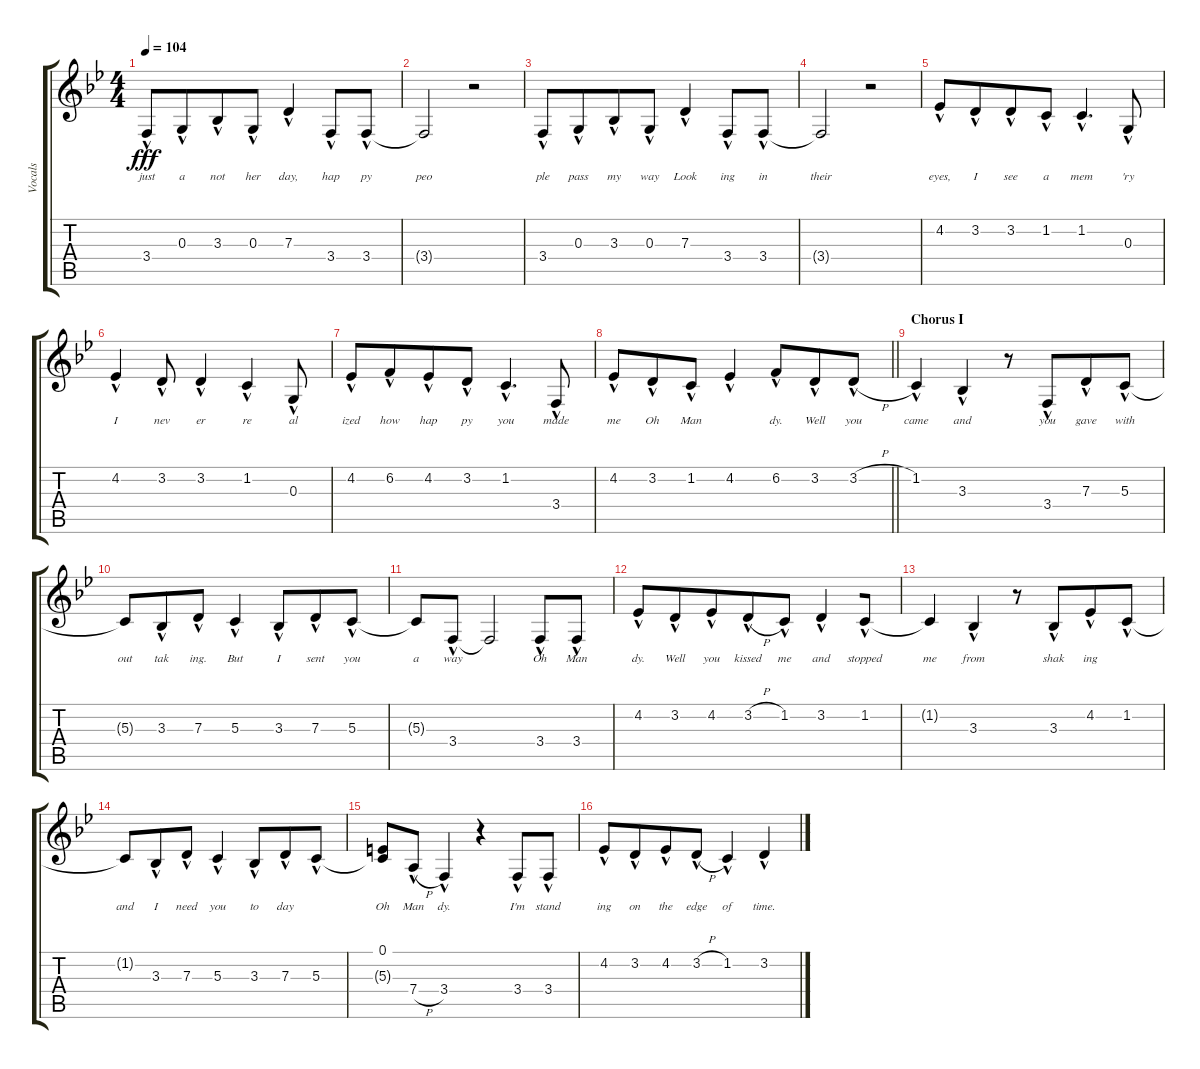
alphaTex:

\track ("Vocals" "Vocals") {instrument lead2sawtooth}
\staff {score tabs}
\tuning (E4 B3 G3 D3 A2 E2) {hide}
\ts (4 4)
\tempo 104
\clef g2
\ks bb
3.4{hac}.8{lyrics (0 "just") lyrics (1 "") lyrics (2 "") lyrics (3 "") lyrics (4 "") dy fff} 0.3{hac}.8{lyrics (0 "a") lyrics (1 "") lyrics (2 "") lyrics (3 "") lyrics (4 "") beam merge} 3.3{hac}.8{lyrics (0 "not") lyrics (1 "") lyrics (2 "") lyrics (3 "") lyrics (4 "")} 0.3{hac}.8{lyrics (0 "her") lyrics (1 "") lyrics (2 "") lyrics (3 "") lyrics (4 "")} 7.3{hac}.4{lyrics (0 "day,") lyrics (1 "") lyrics (2 "") lyrics (3 "") lyrics (4 "")} 3.4{hac}.8{lyrics (0 "hap") lyrics (1 "") lyrics (2 "") lyrics (3 "") lyrics (4 "")} 3.4{hac}.8{lyrics (0 "py") lyrics (1 "") lyrics (2 "") lyrics (3 "") lyrics (4 "")} |
3.4{t}.2{lyrics (0 "peo") lyrics (1 "") lyrics (2 "") lyrics (3 "") lyrics (4 "")} r.2 |
3.4{hac}.8{lyrics (0 "ple") lyrics (1 "") lyrics (2 "") lyrics (3 "") lyrics (4 "")} 0.3{hac}.8{lyrics (0 "pass") lyrics (1 "") lyrics (2 "") lyrics (3 "") lyrics (4 "") beam merge} 3.3{hac}.8{lyrics (0 "my") lyrics (1 "") lyrics (2 "") lyrics (3 "") lyrics (4 "")} 0.3{hac}.8{lyrics (0 "way") lyrics (1 "") lyrics (2 "") lyrics (3 "") lyrics (4 "")} 7.3{hac}.4{lyrics (0 "Look") lyrics (1 "") lyrics (2 "") lyrics (3 "") lyrics (4 "")} 3.4{hac}.8{lyrics (0 "ing") lyrics (1 "") lyrics (2 "") lyrics (3 "") lyrics (4 "")} 3.4{hac}.8{lyrics (0 "in") lyrics (1 "") lyrics (2 "") lyrics (3 "") lyrics (4 "")} |
3.4{t}.2{lyrics (0 "their") lyrics (1 "") lyrics (2 "") lyrics (3 "") lyrics (4 "")} r.2 |
4.2{hac}.8{lyrics (0 "eyes,") lyrics (1 "") lyrics (2 "") lyrics (3 "") lyrics (4 "")} 3.2{hac}.8{lyrics (0 "I") lyrics (1 "") lyrics (2 "") lyrics (3 "") lyrics (4 "") beam merge} 3.2{hac}.8{lyrics (0 "see") lyrics (1 "") lyrics (2 "") lyrics (3 "") lyrics (4 "")} 1.2{hac}.8{lyrics (0 "a") lyrics (1 "") lyrics (2 "") lyrics (3 "") lyrics (4 "")} 1.2{hac}.4{d lyrics (0 "mem") lyrics (1 "") lyrics (2 "") lyrics (3 "") lyrics (4 "")} 0.3{hac}.8{lyrics (0 "'ry") lyrics (1 "") lyrics (2 "") lyrics (3 "") lyrics (4 "")} |
4.2{hac}.4{lyrics (0 "I") lyrics (1 "") lyrics (2 "") lyrics (3 "") lyrics (4 "")} 3.2{hac}.8{lyrics (0 "nev") lyrics (1 "") lyrics (2 "") lyrics (3 "") lyrics (4 "")} 3.2{hac}.4{lyrics (0 "er") lyrics (1 "") lyrics (2 "") lyrics (3 "") lyrics (4 "")} 1.2{hac}.4{lyrics (0 "re") lyrics (1 "") lyrics (2 "") lyrics (3 "") lyrics (4 "")} 0.3{hac}.8{lyrics (0 "al") lyrics (1 "") lyrics (2 "") lyrics (3 "") lyrics (4 "")} |
4.2{hac}.8{lyrics (0 "ized") lyrics (1 "") lyrics (2 "") lyrics (3 "") lyrics (4 "")} 6.2{hac}.8{lyrics (0 "how") lyrics (1 "") lyrics (2 "") lyrics (3 "") lyrics (4 "") beam merge} 4.2{hac}.8{lyrics (0 "hap") lyrics (1 "") lyrics (2 "") lyrics (3 "") lyrics (4 "")} 3.2{hac}.8{lyrics (0 "py") lyrics (1 "") lyrics (2 "") lyrics (3 "") lyrics (4 "")} 1.2{hac}.4{d lyrics (0 "you") lyrics (1 "") lyrics (2 "") lyrics (3 "") lyrics (4 "")} 3.4{hac}.8{lyrics (0 "made") lyrics (1 "") lyrics (2 "") lyrics (3 "") lyrics (4 "")} |
\barLineRight lightlight
4.2{hac}.8{lyrics (0 "me") lyrics (1 "") lyrics (2 "") lyrics (3 "") lyrics (4 "")} 3.2{hac}.8{lyrics (0 "Oh") lyrics (1 "") lyrics (2 "") lyrics (3 "") lyrics (4 "") beam merge} 1.2{hac}.8{lyrics (0 "Man") lyrics (1 "") lyrics (2 "") lyrics (3 "") lyrics (4 "")} 4.2{hac}.4{lyrics (0 "") lyrics (1 "") lyrics (2 "") lyrics (3 "") lyrics (4 "")} 6.2{hac}.8{lyrics (0 "dy.") lyrics (1 "") lyrics (2 "") lyrics (3 "") lyrics (4 "") beam merge} 3.2{hac}.8{lyrics (0 "Well") lyrics (1 "") lyrics (2 "") lyrics (3 "") lyrics (4 "")} 3.2{h hac}.8{lyrics (0 "you") lyrics (1 "") lyrics (2 "") lyrics (3 "") lyrics (4 "")} |
\section ("" "Chorus I")
1.2{hac}.4{lyrics (0 "came") lyrics (1 "") lyrics (2 "") lyrics (3 "") lyrics (4 "")} 3.3{hac}.4{lyrics (0 "and") lyrics (1 "") lyrics (2 "") lyrics (3 "") lyrics (4 "")} r.8 3.4{hac}.8{lyrics (0 "you") lyrics (1 "") lyrics (2 "") lyrics (3 "") lyrics (4 "") beam merge} 7.3{hac}.8{lyrics (0 "gave") lyrics (1 "") lyrics (2 "") lyrics (3 "") lyrics (4 "")} 5.3{hac}.8{lyrics (0 "with") lyrics (1 "") lyrics (2 "") lyrics (3 "") lyrics (4 "")} |
5.3{t}.8{lyrics (0 "out") lyrics (1 "") lyrics (2 "") lyrics (3 "") lyrics (4 "")} 3.3{hac}.8{lyrics (0 "tak") lyrics (1 "") lyrics (2 "") lyrics (3 "") lyrics (4 "") beam merge} 7.3{hac}.8{lyrics (0 "ing.") lyrics (1 "") lyrics (2 "") lyrics (3 "") lyrics (4 "")} 5.3{hac}.4{lyrics (0 "But") lyrics (1 "") lyrics (2 "") lyrics (3 "") lyrics (4 "")} 3.3{hac}.8{lyrics (0 "I") lyrics (1 "") lyrics (2 "") lyrics (3 "") lyrics (4 "") beam merge} 7.3{hac}.8{lyrics (0 "sent") lyrics (1 "") lyrics (2 "") lyrics (3 "") lyrics (4 "")} 5.3{hac}.8{lyrics (0 "you") lyrics (1 "") lyrics (2 "") lyrics (3 "") lyrics (4 "")} |
5.3{t}.8{lyrics (0 "a") lyrics (1 "") lyrics (2 "") lyrics (3 "") lyrics (4 "")} 3.4{hac}.8{lyrics (0 "way") lyrics (1 "") lyrics (2 "") lyrics (3 "") lyrics (4 "")} 3.4{t}.2{lyrics (0 "") lyrics (1 "") lyrics (2 "") lyrics (3 "") lyrics (4 "") beam merge} 3.4{hac}.8{lyrics (0 "Oh") lyrics (1 "") lyrics (2 "") lyrics (3 "") lyrics (4 "")} 3.4{hac}.8{lyrics (0 "Man") lyrics (1 "") lyrics (2 "") lyrics (3 "") lyrics (4 "")} |
4.2{hac}.8{lyrics (0 "dy.") lyrics (1 "") lyrics (2 "") lyrics (3 "") lyrics (4 "")} 3.2{hac}.8{lyrics (0 "Well") lyrics (1 "") lyrics (2 "") lyrics (3 "") lyrics (4 "") beam merge} 4.2{hac}.8{lyrics (0 "you") lyrics (1 "") lyrics (2 "") lyrics (3 "") lyrics (4 "")} 3.2{h hac}.8{lyrics (0 "kissed") lyrics (1 "") lyrics (2 "") lyrics (3 "") lyrics (4 "") beam merge} 1.2{hac}.8{lyrics (0 "me") lyrics (1 "") lyrics (2 "") lyrics (3 "") lyrics (4 "")} 3.2{hac}.4{lyrics (0 "and") lyrics (1 "") lyrics (2 "") lyrics (3 "") lyrics (4 "") beam merge} 1.2{hac}.8{lyrics (0 "stopped") lyrics (1 "") lyrics (2 "") lyrics (3 "") lyrics (4 "")} |
1.2{t}.4{lyrics (0 "me") lyrics (1 "") lyrics (2 "") lyrics (3 "") lyrics (4 "")} 3.3{hac}.4{lyrics (0 "from") lyrics (1 "") lyrics (2 "") lyrics (3 "") lyrics (4 "")} r.8 3.3{hac}.8{lyrics (0 "shak") lyrics (1 "") lyrics (2 "") lyrics (3 "") lyrics (4 "") beam merge} 4.2{hac}.8{lyrics (0 "ing") lyrics (1 "") lyrics (2 "") lyrics (3 "") lyrics (4 "")} 1.2{hac}.8{lyrics (0 "") lyrics (1 "") lyrics (2 "") lyrics (3 "") lyrics (4 "")} |
1.2{t}.8{lyrics (0 "and") lyrics (1 "") lyrics (2 "") lyrics (3 "") lyrics (4 "")} 3.3{hac}.8{lyrics (0 "I") lyrics (1 "") lyrics (2 "") lyrics (3 "") lyrics (4 "") beam merge} 7.3{hac}.8{lyrics (0 "need") lyrics (1 "") lyrics (2 "") lyrics (3 "") lyrics (4 "")} 5.3{hac}.4{lyrics (0 "you") lyrics (1 "") lyrics (2 "") lyrics (3 "") lyrics (4 "")} 3.3{hac}.8{lyrics (0 "to") lyrics (1 "") lyrics (2 "") lyrics (3 "") lyrics (4 "") beam merge} 7.3{hac}.8{lyrics (0 "day") lyrics (1 "") lyrics (2 "") lyrics (3 "") lyrics (4 "")} 5.3{hac}.8{lyrics (0 "") lyrics (1 "") lyrics (2 "") lyrics (3 "") lyrics (4 "")} |
(0.1 5.3{t}).8{lyrics (0 "Oh") lyrics (1 "") lyrics (2 "") lyrics (3 "") lyrics (4 "")} 7.4{h hac}.8{lyrics (0 "Man") lyrics (1 "") lyrics (2 "") lyrics (3 "") lyrics (4 "")} 3.4{hac}.4{lyrics (0 "dy.") lyrics (1 "") lyrics (2 "") lyrics (3 "") lyrics (4 "")} r.4{beam merge} 3.4{hac}.8{lyrics (0 "I'm") lyrics (1 "") lyrics (2 "") lyrics (3 "") lyrics (4 "")} 3.4{hac}.8{lyrics (0 "stand") lyrics (1 "") lyrics (2 "") lyrics (3 "") lyrics (4 "")} |
4.2{hac}.8{lyrics (0 "ing") lyrics (1 "") lyrics (2 "") lyrics (3 "") lyrics (4 "")} 3.2{hac}.8{lyrics (0 "on") lyrics (1 "") lyrics (2 "") lyrics (3 "") lyrics (4 "") beam merge} 4.2{hac}.8{lyrics (0 "the") lyrics (1 "") lyrics (2 "") lyrics (3 "") lyrics (4 "")} 3.2{h hac}.8{lyrics (0 "edge") lyrics (1 "") lyrics (2 "") lyrics (3 "") lyrics (4 "") beam merge} 1.2{hac}.4{lyrics (0 "of") lyrics (1 "") lyrics (2 "") lyrics (3 "") lyrics (4 "")} 3.2{hac}.4{lyrics (0 "time.") lyrics (1 "") lyrics (2 "") lyrics (3 "") lyrics (4 "")}
